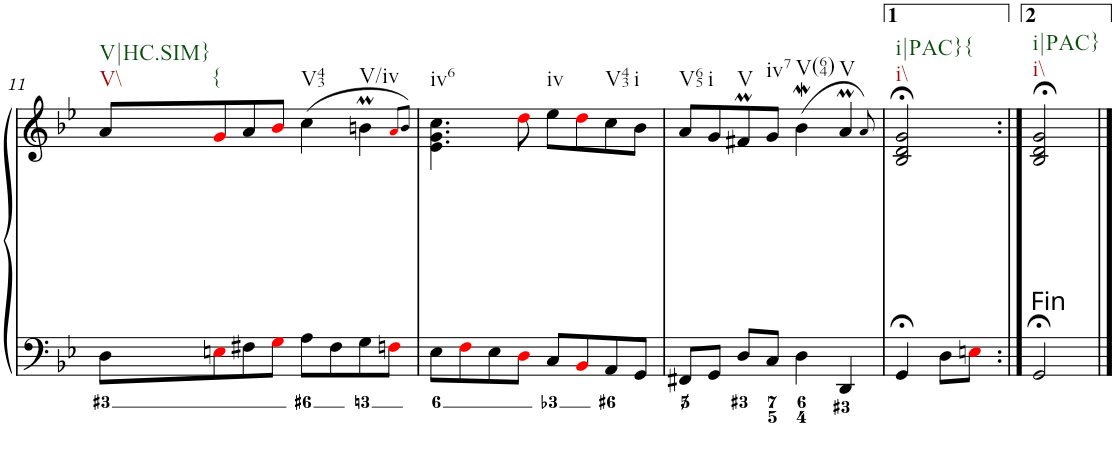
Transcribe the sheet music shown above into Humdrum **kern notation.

**kern	**kern
*part1	*part1
*staff2	*staff1
*I"Clavecin	*
!!LO:PB:g=z
*clefF4	*clefG2
*k[b-e-]	*k[b-e-]
*g:	*g:
*M2/2	*M2/2
*met(c|)	*met(c|)
=11	=11
!	!LO:TX:b:t=V\\
!	!LO:TX:b:t=V|HC.SIM}
8D\L	8a/L
!	!LO:TX:b:t={
8Eni\	8gi/
8F#X\	8a/
8Gi\J	8b-i/J
!	!LO:TX:b:t=V43
8A\L	(4cc\
8F#\	.
!	!LO:TX:b:t=V/iv
8G\	4bnm\
8Fni\J	.
.	8qai/L
.	8qb/J)
=12	=12
!	!LO:TX:b:t=iv6
8E-\L	4.e-\ 4.g\ 4.cc\
8Fi\	.
8E-\	.
8Di\J	8ddi\
!	!LO:TX:b:t=iv
8C/L	8ee-\L
8BB-i/	8ddi\
!	!LO:TX:b:t=V43
8AA/	8cc\
!	!LO:TX:b:t=i
8GG/J	8b-\J
=13	=13
!	!LO:TX:b:t=V65
8FF#X/L	8a/L
!	!LO:TX:b:t=i
8GG/J	8g/
!	!LO:TX:b:t=V
8D/L	8f#Xm/
!	!LO:TX:b:t=iv7
8C/J	8g/J
!	!LO:TX:b:t=V(64)
4D\	(4b-w\
!	!LO:TX:b:t=V
4DD/	4am/
.	8qa/)
=14	=14
!	!LO:TX:b:t=i\\
!	!LO:TX:b:t=i|PAC}{
4GG;</	2B-/;< 2d/;< 2g/;<
8D\L	.
8Eni\J	.
=14X3:|!	=14X3:|!
!	!LO:TX:b:t=Fin
!	!LO:TX:b:t=i\\
!	!LO:TX:b:t=i|PAC}
2GG;</	2B-/;< 2d/;< 2g/;<
==	==
*-	*-
